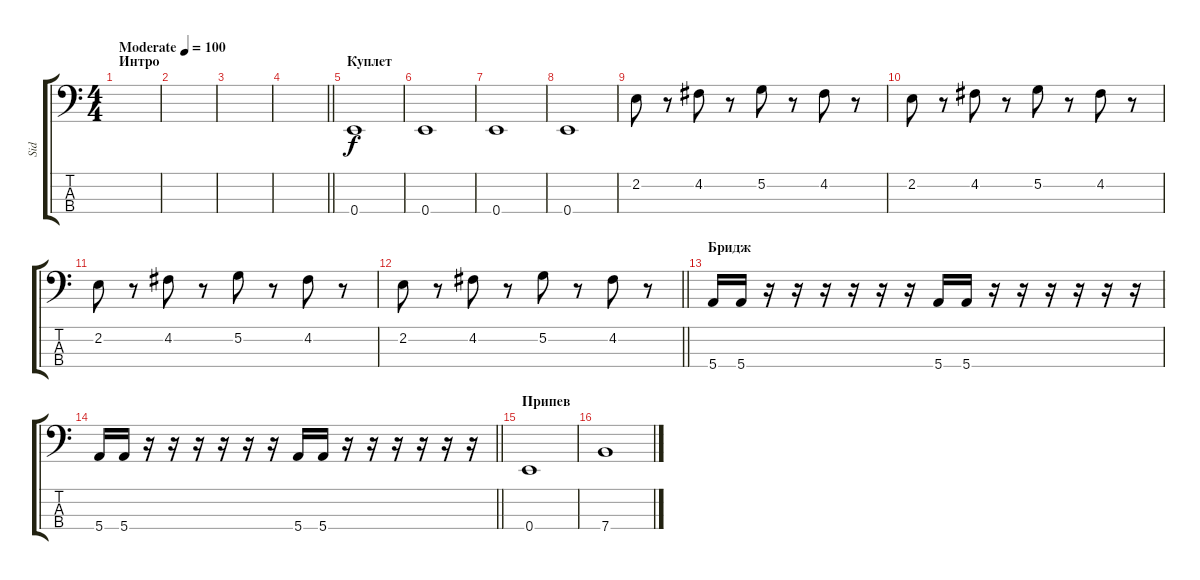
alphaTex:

\track ("Sid" "Sid") {instrument electricbassfinger}
\staff {score tabs}
\tuning (G2 D2 A1 E1) {hide}
\ts (4 4)
\section ("" "Интро")
\tempo (100 "Moderate")
\clef f4
\ks c
|
|
|
\barLineRight lightlight
|
\section ("" "Куплет")
0.4.1 |
0.4.1 |
0.4.1 |
0.4.1 |
2.2.8 r.8 4.2.8 r.8 5.2.8 r.8 4.2.8 r.8 |
2.2.8 r.8 4.2.8 r.8 5.2.8 r.8 4.2.8 r.8 |
2.2.8 r.8 4.2.8 r.8 5.2.8 r.8 4.2.8 r.8 |
\barLineRight lightlight
2.2.8 r.8 4.2.8 r.8 5.2.8 r.8 4.2.8 r.8 |
\section ("" "Бридж")
5.4.16 5.4.16 r.16 r.16 r.16 r.16 r.16 r.16 5.4.16 5.4.16 r.16 r.16 r.16 r.16 r.16 r.16 |
\barLineRight lightlight
5.4.16 5.4.16 r.16 r.16 r.16 r.16 r.16 r.16 5.4.16 5.4.16 r.16 r.16 r.16 r.16 r.16 r.16 |
\section ("" "Припев")
0.4.1 |
7.4.1
